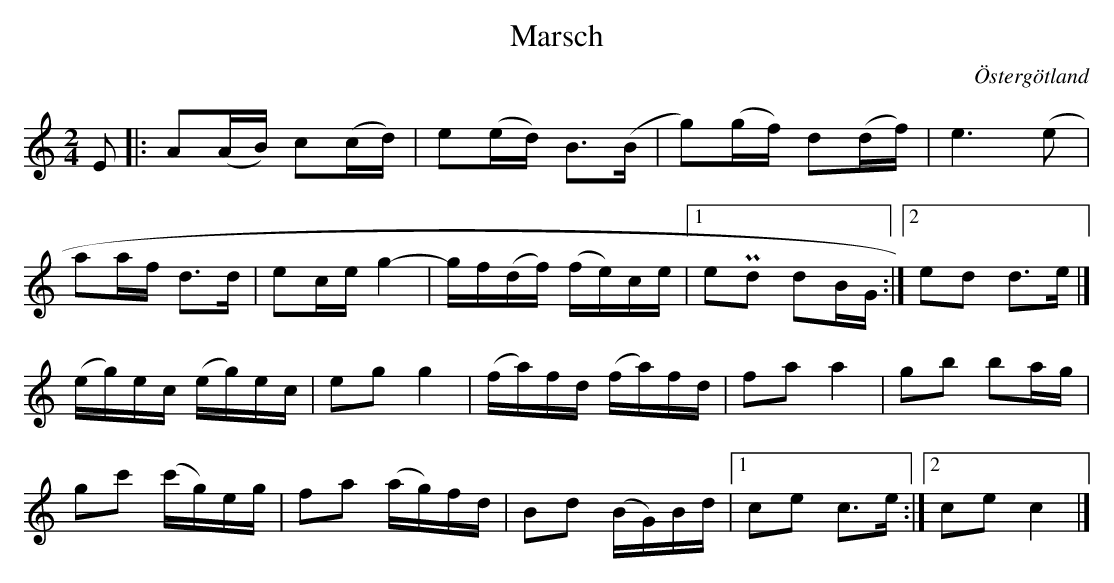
X:1
T:Marsch
O:Östergötland
M: 2/4
L: 1/16
K: Am
E2 |: A2(AB) c2(cd) | e2(ed) B3(B | g2)(gf) d2(df) | e6 (e2 |
a2af d3d | e2ce g4- | gf(df) (fe)ce |1 e2Pd2 d2BG :|2 e2d2 d2>e2 |]
(eg)ec (eg)ec | e2g2 g4 | (fa)fd (fa)fd | f2a2 a4 | g2b2 b2ag |
g2c'2 (c'g)eg | f2a2 (ag)fd | B2d2 (BG)Bd |1 c2e2 c2>e2 :|2 c2e2 c4 |]
